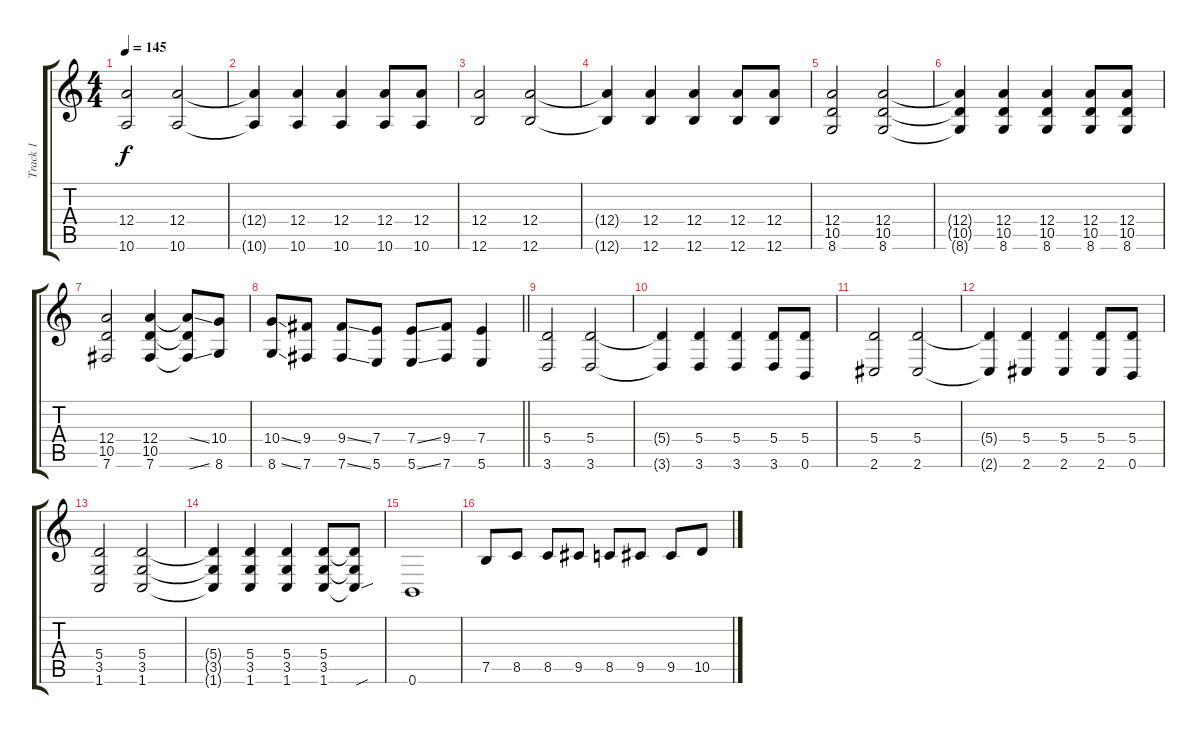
\track ("Track 1" "Track 1") {instrument distortionguitar}
\staff {score tabs}
\tuning (B3 Gb3 D3 A2 E2 B1) {hide}
\ts (4 4)
\tempo 145
\clef g2
\ks c
(12.4 10.6).2{dy f instrument distortionguitar} (12.4 10.6).2 |
(12.4{t} 10.6{t}).4 (12.4 10.6).4 (12.4 10.6).4 (12.4 10.6).8 (12.4 10.6).8 |
(12.4 12.6).2 (12.4 12.6).2 |
(12.4{t} 12.6{t}).4 (12.4 12.6).4 (12.4 12.6).4 (12.4 12.6).8 (12.4 12.6).8 |
(12.4 10.5 8.6).2 (12.4 10.5 8.6).2 |
(12.4{t} 10.5{t} 8.6{t}).4 (12.4 10.5 8.6).4 (12.4 10.5 8.6).4 (12.4 10.5 8.6).8 (12.4 10.5 8.6).8 |
(12.4 10.5 7.6).2 (12.4 10.5 7.6).4 (12.4{ss t} 10.5{t} 7.6{ss t}).8 (10.4 8.6).8 |
\barLineRight lightlight
(10.4{ss} 8.6{ss}).8 (9.4 7.6).8 (9.4{ss} 7.6{ss}).8 (7.4 5.6).8 (7.4{ss} 5.6{ss}).8 (9.4 7.6).8 (7.4 5.6).4 |
\section ("" "")
(5.4 3.6).2{instrument distortionguitar} (5.4 3.6).2 |
(5.4{t} 3.6{t}).4 (5.4 3.6).4 (5.4 3.6).4 (5.4 3.6).8 (5.4 0.6).8 |
(5.4 2.6).2 (5.4 2.6).2 |
(5.4{t} 2.6{t}).4 (5.4 2.6).4 (5.4 2.6).4 (5.4 2.6).8 (5.4 0.6).8 |
(5.4 3.5 1.6).2 (5.4 3.5 1.6).2 |
(5.4{t} 3.5{t} 1.6{t}).4 (5.4 3.5 1.6).4 (5.4 3.5 1.6).4 (5.4 3.5 1.6).8 (5.4{t} 3.5{t} 1.6{sou t}).8 |
0.6.1 |
7.5.8 8.5.8 8.5.8 9.5.8 8.5.8 9.5.8 9.5.8 10.5.8
